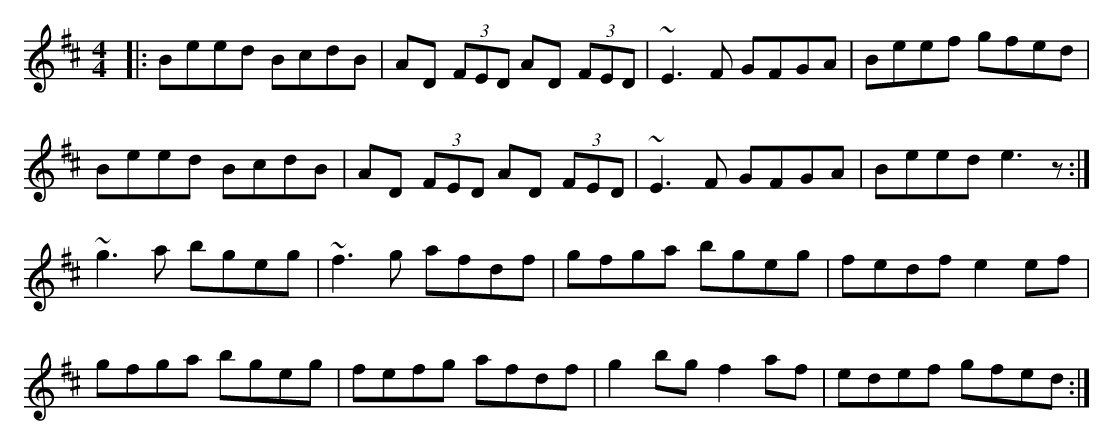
X:1
M:4/4
K:Edor
|:Beed BcdB|AD (3FED a,D (3FED|~E3F GFGA|Beef gfed|
Beed BcdB|AD (3FED a,D (3FED|~E3F GFGA|Beed e3z:|
~g3a bgeg|~f3g afdf|gfga bgeg|fedf e2 ef|
gfga bgeg|fefg afdf|g2bg f2af|edef gfed:|
